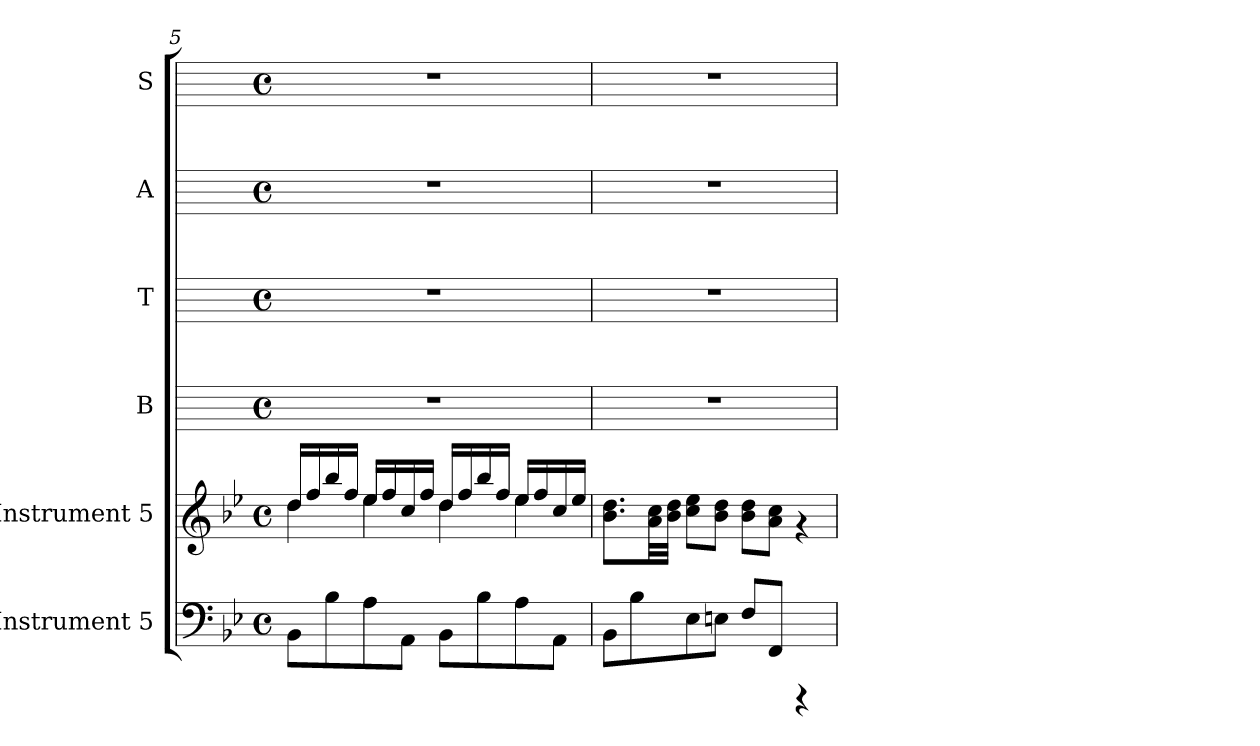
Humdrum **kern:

**kern	**kern	**kern	**kern	**kern	**kern
*part6	*part5	*part4	*part3	*part2	*part1
*staff6	*staff5	*staff4	*staff3	*staff2	*staff1
*I"Instrument 5	*I"Instrument 5	*I"B	*I"T	*I"A	*I"S
*	*	*I'B	*I'T	*I'A	*I'S
!!LO:LB:g=z
*clefF4	*clefG2	*	*	*	*
*k[b-e-]	*k[b-e-]	*k[]	*k[]	*k[]	*k[]
*B-:	*B-:	*C:	*C:	*C:	*C:
*M4/4	*M4/4	*M4/4	*M4/4	*M4/4	*M4/4
*met(c)	*met(c)	*met(c)	*met(c)	*met(c)	*met(c)
=5	=5	=5	=5	=5	=5
*	*^	*	*	*	*
8BB-\L	16dd/L	4dd\	1r	1r	1r	1r
.	16ff/	.	.	.	.	.
8B-\	16bb-/	.	.	.	.	.
.	16ff/J	.	.	.	.	.
8A\	16ee-/L	4ee-\	.	.	.	.
.	16ff/	.	.	.	.	.
8AA\J	16cc/	.	.	.	.	.
.	16ff/J	.	.	.	.	.
8BB-\L	16dd/L	4dd\	.	.	.	.
.	16ff/	.	.	.	.	.
8B-\	16bb-/	.	.	.	.	.
.	16ff/J	.	.	.	.	.
8A\	16ee-/L	4ee-\	.	.	.	.
.	16ff/	.	.	.	.	.
8AA\J	16cc/	.	.	.	.	.
.	16ee-/J	.	.	.	.	.
*	*v	*v	*	*	*	*
=6	=6	=6	=6	=6	=6
8BB-\L	8.b-\ 8.dd\L	1r	1r	1r	1r
8B-\	.	.	.	.	.
.	32cc\ 32a\	.	.	.	.
.	32b-\ 32dd\J	.	.	.	.
8E-\	8ee-\ 8cc\L	.	.	.	.
8En\J	8dd\ 8b-\J	.	.	.	.
8F/L	8b-\ 8dd\L	.	.	.	.
8FF/J	8a\ 8cc\J	.	.	.	.
4rCCC	4rf	.	.	.	.
=	=	=	=	=	=
*-	*-	*-	*-	*-	*-
